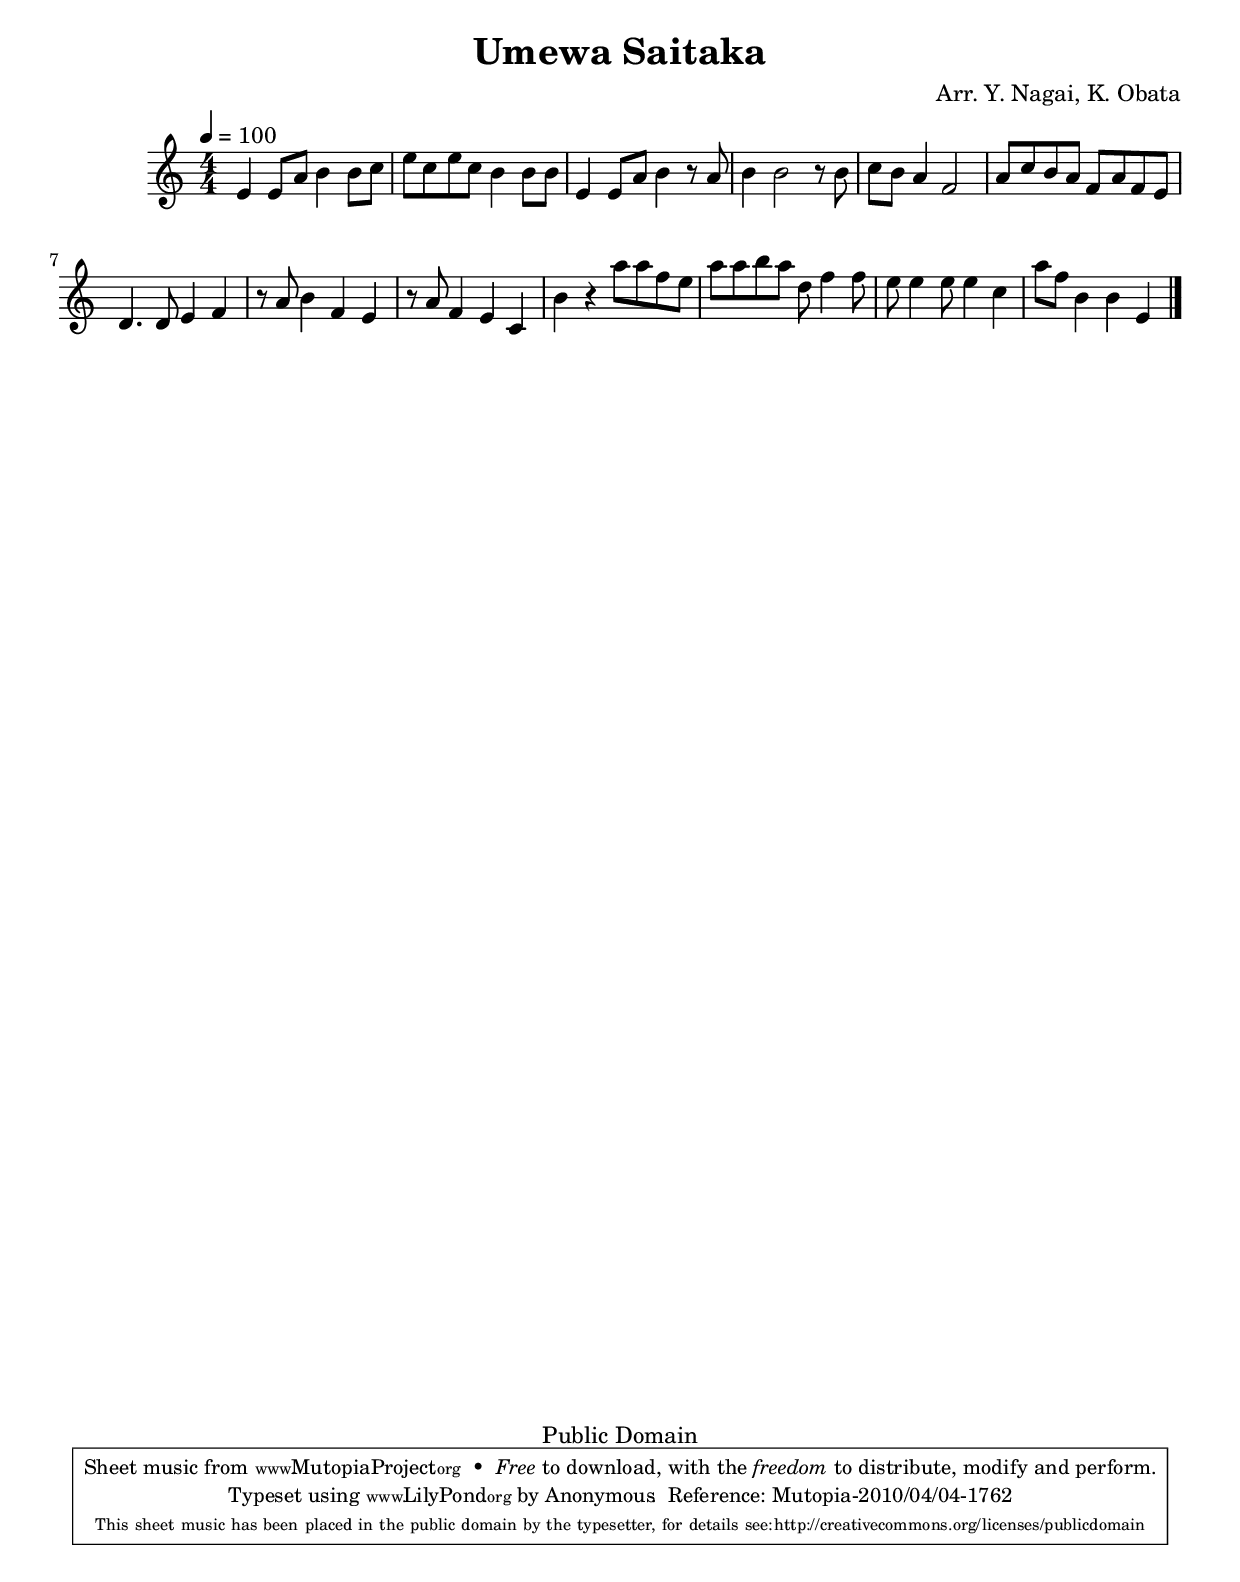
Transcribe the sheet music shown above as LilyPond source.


\version "2.12.0"
% automatically converted from J95002-UmewaSaitaka.xml

tsfooter = \markup { 
\column {
  \line {"Arranged by:  Nagai, Iwai and Obata, Kenhachiro"} 
  \line {"Source:  Seiyo gakufu Nihon zokkyokushu,  pub. Miki Shoten, Osaka, 1895."}
  \line {"English title:  \"A Collection of Japanese Popular Music.\""}
  \line {"Copyright Public Domain  Typeset by Tom Potter 2007"}
  \line {"http://www.daisyfield.com/music/"}
}
}

\paper {
  top-margin = 2 \cm
  bottom-margin = 2 \cm
%  oddFooterMarkup = \tsfooter  
}

\header {
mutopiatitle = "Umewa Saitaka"
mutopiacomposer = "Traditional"
%mutopiapoet = ""
%mutopiaopus = ""
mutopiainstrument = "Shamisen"
%date = ""
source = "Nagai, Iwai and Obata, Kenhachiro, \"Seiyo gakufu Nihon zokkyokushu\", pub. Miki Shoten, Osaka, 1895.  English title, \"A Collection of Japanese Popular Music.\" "
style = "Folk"
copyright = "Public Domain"
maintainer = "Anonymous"
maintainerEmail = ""
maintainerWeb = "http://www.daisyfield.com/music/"
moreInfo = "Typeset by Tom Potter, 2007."  

title = "Umewa Saitaka"
%subtitle = "Are Plum Trees Blooming Now?"
%subtitle = "Are Palm Trees Blooming Now?"  % probably an error
arranger = "Arr. Y. Nagai, K. Obata"
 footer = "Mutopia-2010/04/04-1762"
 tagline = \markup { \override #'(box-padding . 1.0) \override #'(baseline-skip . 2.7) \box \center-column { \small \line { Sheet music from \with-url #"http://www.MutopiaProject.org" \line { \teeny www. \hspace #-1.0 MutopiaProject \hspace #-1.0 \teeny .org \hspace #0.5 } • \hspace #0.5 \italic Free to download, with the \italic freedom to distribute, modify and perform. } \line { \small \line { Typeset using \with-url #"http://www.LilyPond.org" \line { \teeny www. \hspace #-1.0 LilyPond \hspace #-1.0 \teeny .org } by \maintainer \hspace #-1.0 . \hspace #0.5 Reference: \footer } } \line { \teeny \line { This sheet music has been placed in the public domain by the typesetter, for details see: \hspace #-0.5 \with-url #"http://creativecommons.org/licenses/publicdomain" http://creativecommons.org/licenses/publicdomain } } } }
}

shamisenOne =  {
    e'4 e'8 [ a'8 ] b'4 b'8 [ c''8 ] | 
% 2
    e''8 [ c''8 e''8 c''8 ] b'4 b'8 [ b'8 ] | 
% 3
    e'4 e'8 [ a'8 ] b'4 r8 a'8 | 
% 4
    b'4 b'2 r8 b'8 | 
% 5
    c''8 [ b'8 ] a'4 f'2 | 
% 6
    a'8 [ c''8 b'8 a'8 ] f'8 [ a'8 f'8 e'8 ] | 
% 7
    d'4. d'8 e'4 f'4 | 
% 8
    r8 a'8 b'4 f'4 e'4 | 
% 9
    r8 a'8 f'4 e'4 c'4 | 
\barNumberCheck #10
    b'4 r4 a''8 [ a''8 f''8 e''8 ] | 
% 11
    a''8 [ a''8 b''8 a''8 ] d''8 f''4 f''8 | 
% 12
    e''8 e''4 e''8 e''4 c''4 | 
% 13
    a''8 [ f''8 ] b'4 b'4 e'4  | 
\bar "|."
}


% The score definition
\score  {
\new Staff <<
%    \time 4/4
    \numericTimeSignature \time 4/4
    \clef "treble"
    \key c \major
    \tempo  4 = 100 
    \transposition c 
    \set Staff.midiInstrument = "shamisen"
    \shamisenOne
>>

\layout  { }
\midi  { }
}
